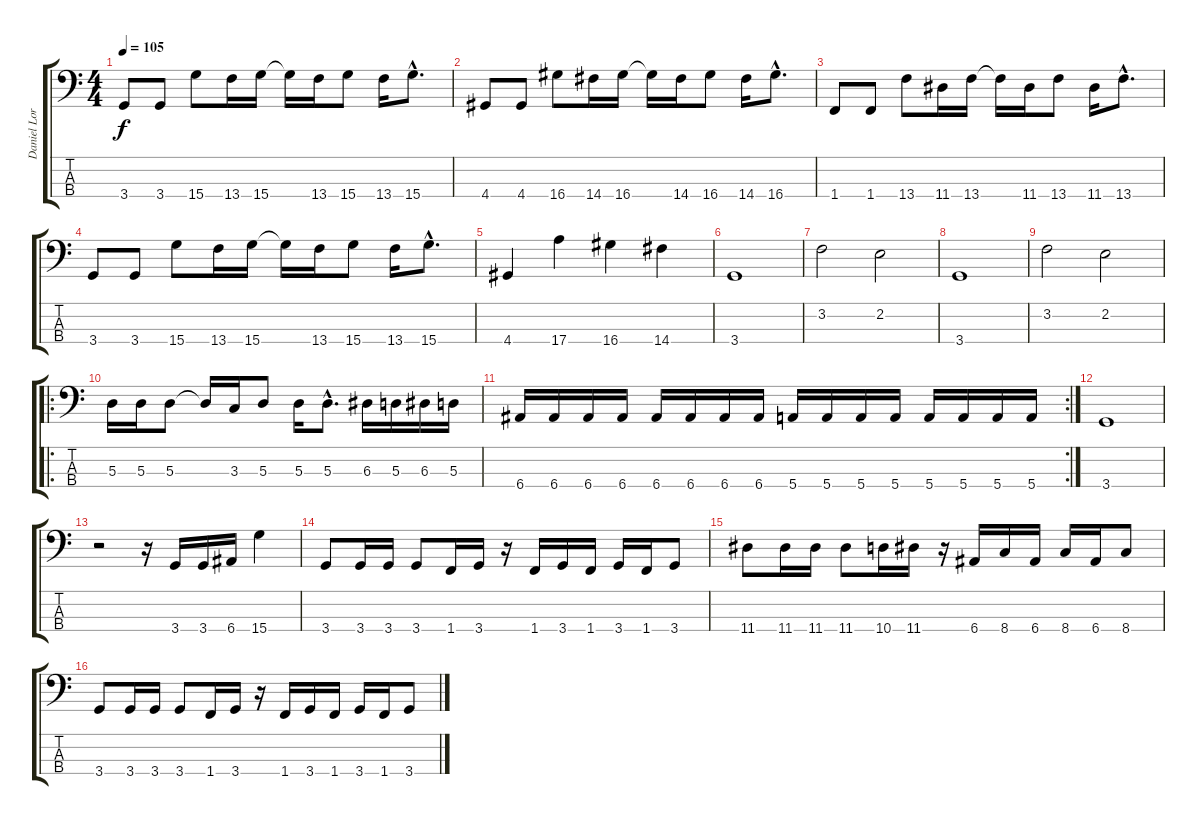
\track ("Daniel Lorca" "Daniel Lor") {instrument electricbasspick}
\staff {score tabs}
\tuning (G2 D2 A1 E1) {hide}
\ts (4 4)
\tempo 105
\clef f4
\ks c
3.4.8{dy f} 3.4.8 15.4.8 13.4.16 15.4.16 15.4{t}.16 13.4.16 15.4.8 13.4.16 15.4{hac}.8{d} |
4.4.8 4.4.8 16.4.8 14.4.16 16.4.16 16.4{t}.16 14.4.16 16.4.8 14.4.16 16.4{hac}.8{d} |
1.4.8 1.4.8 13.4.8 11.4.16 13.4.16 13.4{t}.16 11.4.16 13.4.8 11.4.16 13.4{hac}.8{d} |
3.4.8 3.4.8 15.4.8 13.4.16 15.4.16 15.4{t}.16 13.4.16 15.4.8 13.4.16 15.4{hac}.8{d} |
4.4.4 17.4.4 16.4.4 14.4.4 |
3.4.1 |
3.2.2 2.2.2 |
3.4.1 |
3.2.2 2.2.2 |
\ro
5.3.16 5.3.16 5.3.8 5.3{t}.16 3.3.16 5.3.8 5.3.16 5.3{hac}.8{d} 6.3.16 5.3.16 6.3.16 5.3.16 |
\rc 2
6.4.16 6.4.16 6.4.16 6.4.16 6.4.16 6.4.16 6.4.16 6.4.16 5.4.16 5.4.16 5.4.16 5.4.16 5.4.16 5.4.16 5.4.16 5.4.16 |
3.4.1 |
r.2 r.16 3.4.16 3.4.16 6.4.16 15.4.4 |
3.4.8 3.4.16 3.4.16 3.4.8 1.4.16 3.4.16 r.16 1.4.16 3.4.16 1.4.16 3.4.16 1.4.16 3.4.8 |
11.4.8 11.4.16 11.4.16 11.4.8 10.4.16 11.4.16 r.16 6.4.16 8.4.16 6.4.16 8.4.16 6.4.16 8.4.8 |
3.4.8 3.4.16 3.4.16 3.4.8 1.4.16 3.4.16 r.16 1.4.16 3.4.16 1.4.16 3.4.16 1.4.16 3.4.8
